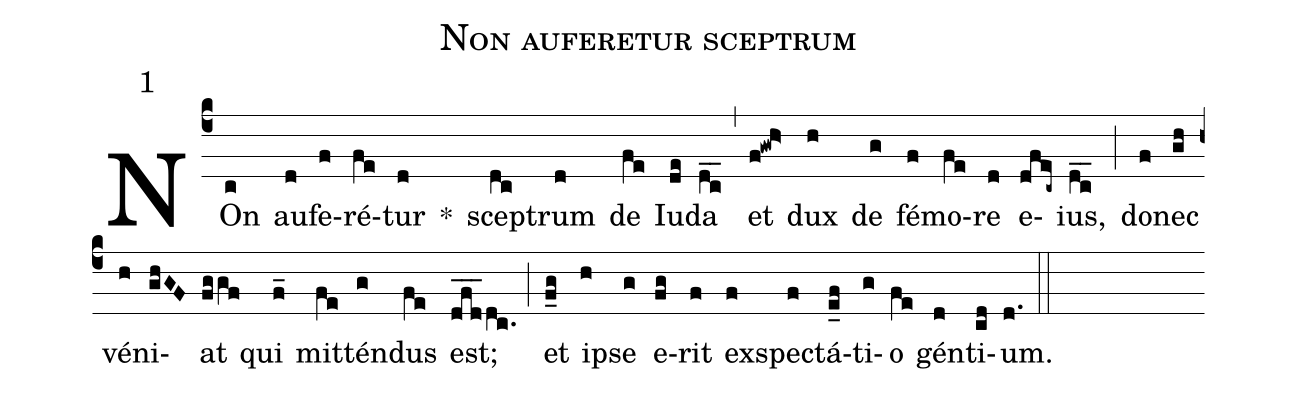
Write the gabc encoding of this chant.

name: Non auferetur sceptrum;
mode: 1;
%%
(c4)
NOn(c) au(d)fe(f)ré(fe)tur(d) *()
scep(dc)trum(d) de(fe) Iu(de)da(dc__) (,)
et(f!gwh>) dux(h) de(g) fé(f)mo(fe)re(d) e(dfec~)ius,(dc__) (;)
do(f)nec(gh) vé(h)ni(ghGF)at(fggf) qui(f_) mit(fe)tén(g)dus(fe) est;(dfd___dc.) (;)
et(f_g) ip(h)se(g) e(fg)rit(f) ex(f)spec(f)tá(e_f)ti(g)o(fe) gén(d)ti(cd)um.(d.) (::)
